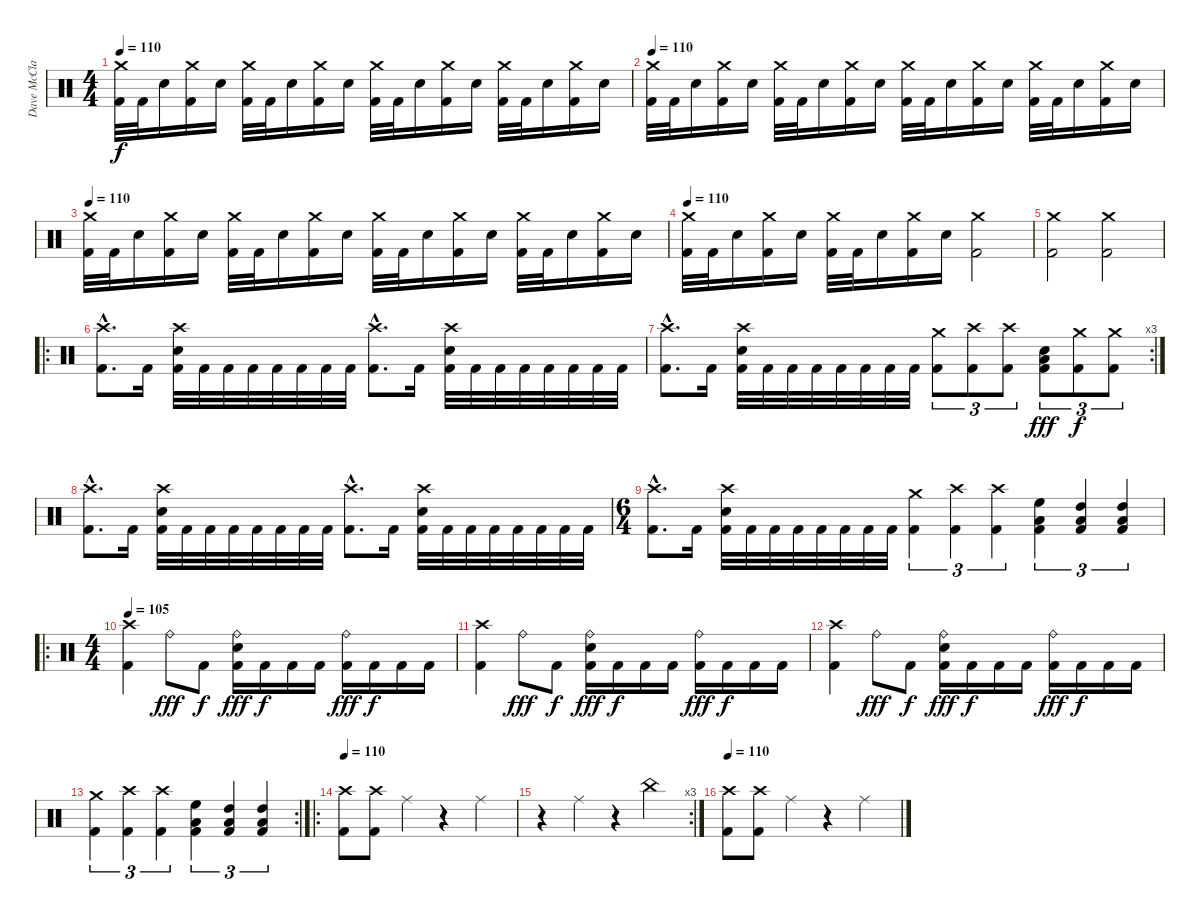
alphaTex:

\track ("Dave McClain" "Dave McCla") {instrument percussion}
\staff {score}
\articulation defaults
\ts (4 4)
\tempo 110
\clef neutral
\ks c
("Crash medium (hit)" "Kick (hit) 2").32{dy f} "Kick (hit) 2".32 "Electric Snare (hit)".16 ("Crash medium (hit)" "Kick (hit) 2").16 "Electric Snare (hit)".16 ("Crash medium (hit)" "Kick (hit) 2").32 "Kick (hit) 2".32 "Electric Snare (hit)".16 ("Crash medium (hit)" "Kick (hit) 2").16 "Electric Snare (hit)".16 ("Crash medium (hit)" "Kick (hit) 2").32 "Kick (hit) 2".32 "Electric Snare (hit)".16 ("Crash medium (hit)" "Kick (hit) 2").16 "Electric Snare (hit)".16 ("Crash medium (hit)" "Kick (hit) 2").32 "Kick (hit) 2".32 "Electric Snare (hit)".16 ("Crash medium (hit)" "Kick (hit) 2").16 "Electric Snare (hit)".16 |
\tempo 110
("Crash medium (hit)" "Kick (hit) 2").32 "Kick (hit) 2".32 "Electric Snare (hit)".16 ("Crash medium (hit)" "Kick (hit) 2").16 "Electric Snare (hit)".16 ("Crash medium (hit)" "Kick (hit) 2").32 "Kick (hit) 2".32 "Electric Snare (hit)".16 ("Crash medium (hit)" "Kick (hit) 2").16 "Electric Snare (hit)".16 ("Crash medium (hit)" "Kick (hit) 2").32 "Kick (hit) 2".32 "Electric Snare (hit)".16 ("Crash medium (hit)" "Kick (hit) 2").16 "Electric Snare (hit)".16 ("Crash medium (hit)" "Kick (hit) 2").32 "Kick (hit) 2".32 "Electric Snare (hit)".16 ("Crash medium (hit)" "Kick (hit) 2").16 "Electric Snare (hit)".16 |
\tempo 110
("Crash medium (hit)" "Kick (hit) 2").32 "Kick (hit) 2".32 "Electric Snare (hit)".16 ("Crash medium (hit)" "Kick (hit) 2").16 "Electric Snare (hit)".16 ("Crash medium (hit)" "Kick (hit) 2").32 "Kick (hit) 2".32 "Electric Snare (hit)".16 ("Crash medium (hit)" "Kick (hit) 2").16 "Electric Snare (hit)".16 ("Crash medium (hit)" "Kick (hit) 2").32 "Kick (hit) 2".32 "Electric Snare (hit)".16 ("Crash medium (hit)" "Kick (hit) 2").16 "Electric Snare (hit)".16 ("Crash medium (hit)" "Kick (hit) 2").32 "Kick (hit) 2".32 "Electric Snare (hit)".16 ("Crash medium (hit)" "Kick (hit) 2").16 "Electric Snare (hit)".16 |
\tempo 110
("Crash medium (hit)" "Kick (hit) 2").32 "Kick (hit) 2".32 "Electric Snare (hit)".16 ("Crash medium (hit)" "Kick (hit) 2").16 "Electric Snare (hit)".16 ("Crash medium (hit)" "Kick (hit) 2").32 "Kick (hit) 2".32 "Electric Snare (hit)".16 ("Crash medium (hit)" "Kick (hit) 2").16 "Electric Snare (hit)".16 ("Crash medium (hit)" "Kick (hit) 2").2 |
("Crash medium (hit)" "Kick (hit) 2").2 ("Crash medium (hit)" "Kick (hit) 2").2 |
\ro
("Crash high (hit)"{hac} "Kick (hit) 2"{hac}).8{d} "Kick (hit) 2".16 ("Crash high (hit)" "Electric Snare (hit)" "Kick (hit) 2").32 "Kick (hit) 2".32 "Kick (hit) 2".32 "Kick (hit) 2".32 "Kick (hit) 2".32 "Kick (hit) 2".32 "Kick (hit) 2".32 "Kick (hit) 2".32 ("Crash high (hit)"{hac} "Kick (hit) 2"{hac}).8{d} "Kick (hit) 2".16 ("Crash high (hit)" "Electric Snare (hit)" "Kick (hit) 2").32 "Kick (hit) 2".32 "Kick (hit) 2".32 "Kick (hit) 2".32 "Kick (hit) 2".32 "Kick (hit) 2".32 "Kick (hit) 2".32 "Kick (hit) 2".32 |
\rc 3
("Crash high (hit)"{hac} "Kick (hit) 2"{hac}).8{d} "Kick (hit) 2".16 ("Crash high (hit)" "Electric Snare (hit)" "Kick (hit) 2").32 "Kick (hit) 2".32 "Kick (hit) 2".32 "Kick (hit) 2".32 "Kick (hit) 2".32 "Kick (hit) 2".32 "Kick (hit) 2".32 "Kick (hit) 2".32 ("Crash medium (hit)" "Kick (hit) 2").8{tu (3 2)} ("Crash high (hit)" "Kick (hit) 2").8{tu (3 2)} ("Crash high (hit)" "Kick (hit) 2").8{tu (3 2)} ("Low Floor Tom (hit)" "Electric Snare (hit)" "Kick (hit) 2").8{tu (3 2) dy fff} ("Crash medium (hit)" "Kick (hit) 2").8{tu (3 2) dy f} ("Crash medium (hit)" "Kick (hit) 2").8{tu (3 2)} |
("Crash high (hit)"{hac} "Kick (hit) 2"{hac}).8{d} "Kick (hit) 2".16 ("Crash high (hit)" "Electric Snare (hit)" "Kick (hit) 2").32 "Kick (hit) 2".32 "Kick (hit) 2".32 "Kick (hit) 2".32 "Kick (hit) 2".32 "Kick (hit) 2".32 "Kick (hit) 2".32 "Kick (hit) 2".32 ("Crash high (hit)"{hac} "Kick (hit) 2"{hac}).8{d} "Kick (hit) 2".16 ("Crash high (hit)" "Electric Snare (hit)" "Kick (hit) 2").32 "Kick (hit) 2".32 "Kick (hit) 2".32 "Kick (hit) 2".32 "Kick (hit) 2".32 "Kick (hit) 2".32 "Kick (hit) 2".32 "Kick (hit) 2".32 |
\ts (6 4)
("Crash high (hit)"{hac} "Kick (hit) 2"{hac}).8{d} "Kick (hit) 2".16 ("Crash high (hit)" "Electric Snare (hit)" "Kick (hit) 2").32 "Kick (hit) 2".32 "Kick (hit) 2".32 "Kick (hit) 2".32 "Kick (hit) 2".32 "Kick (hit) 2".32 "Kick (hit) 2".32 "Kick (hit) 2".32 ("Crash medium (hit)" "Kick (hit) 2").4{tu (3 2)} ("Crash high (hit)" "Kick (hit) 2").4{tu (3 2)} ("Crash high (hit)" "Kick (hit) 2").4{tu (3 2)} ("Low Floor Tom (hit)" "High Floor Tom (hit)" "Kick (hit) 2").4{tu (3 2)} ("Low Floor Tom (hit)" "High Tom (hit)" "Kick (hit) 2").4{tu (3 2)} ("Low Floor Tom (hit)" "High Tom (hit)" "Kick (hit) 2").4{tu (3 2)} |
\ro
\ts (4 4)
\tempo 105
("Crash high (hit)" "Kick (hit) 2").4 "Ride (bell)".8{dy fff} "Kick (hit) 2".8{dy f} ("Ride (bell)" "Electric Snare (hit)" "Kick (hit) 2").16{dy fff} "Kick (hit) 2".16{dy f} "Kick (hit) 2".16 "Kick (hit) 2".16 ("Ride (bell)" "Kick (hit) 2").16{dy fff} "Kick (hit) 2".16{dy f} "Kick (hit) 2".16 "Kick (hit) 2".16 |
("Crash high (hit)" "Kick (hit) 2").4 "Ride (bell)".8{dy fff} "Kick (hit) 2".8{dy f} ("Ride (bell)" "Electric Snare (hit)" "Kick (hit) 2").16{dy fff} "Kick (hit) 2".16{dy f} "Kick (hit) 2".16 "Kick (hit) 2".16 ("Ride (bell)" "Kick (hit) 2").16{dy fff} "Kick (hit) 2".16{dy f} "Kick (hit) 2".16 "Kick (hit) 2".16 |
("Crash high (hit)" "Kick (hit) 2").4 "Ride (bell)".8{dy fff} "Kick (hit) 2".8{dy f} ("Ride (bell)" "Electric Snare (hit)" "Kick (hit) 2").16{dy fff} "Kick (hit) 2".16{dy f} "Kick (hit) 2".16 "Kick (hit) 2".16 ("Ride (bell)" "Kick (hit) 2").16{dy fff} "Kick (hit) 2".16{dy f} "Kick (hit) 2".16 "Kick (hit) 2".16 |
\rc 2
("Crash medium (hit)" "Kick (hit) 2").4{tu (3 2)} ("Crash high (hit)" "Kick (hit) 2").4{tu (3 2)} ("Crash high (hit)" "Kick (hit) 2").4{tu (3 2)} ("Low Floor Tom (hit)" "High Floor Tom (hit)" "Kick (hit) 2").4{tu (3 2)} ("Low Floor Tom (hit)" "High Tom (hit)" "Kick (hit) 2").4{tu (3 2)} ("Low Floor Tom (hit)" "High Tom (hit)" "Kick (hit) 2").4{tu (3 2)} |
\ro
\tempo 110
("Crash high (hit)" "Kick (hit) 2").8 ("Crash high (hit)" "Kick (hit) 2").8 "Ride (middle)".4 r.4 "Ride (middle)".4 |
\rc 3
r.4 "Ride (middle)".4 r.4 "China (hit)".4 |
\tempo 110
("Crash high (hit)" "Kick (hit) 2").8 ("Crash high (hit)" "Kick (hit) 2").8 "Ride (middle)".4 r.4 "Ride (middle)".4
